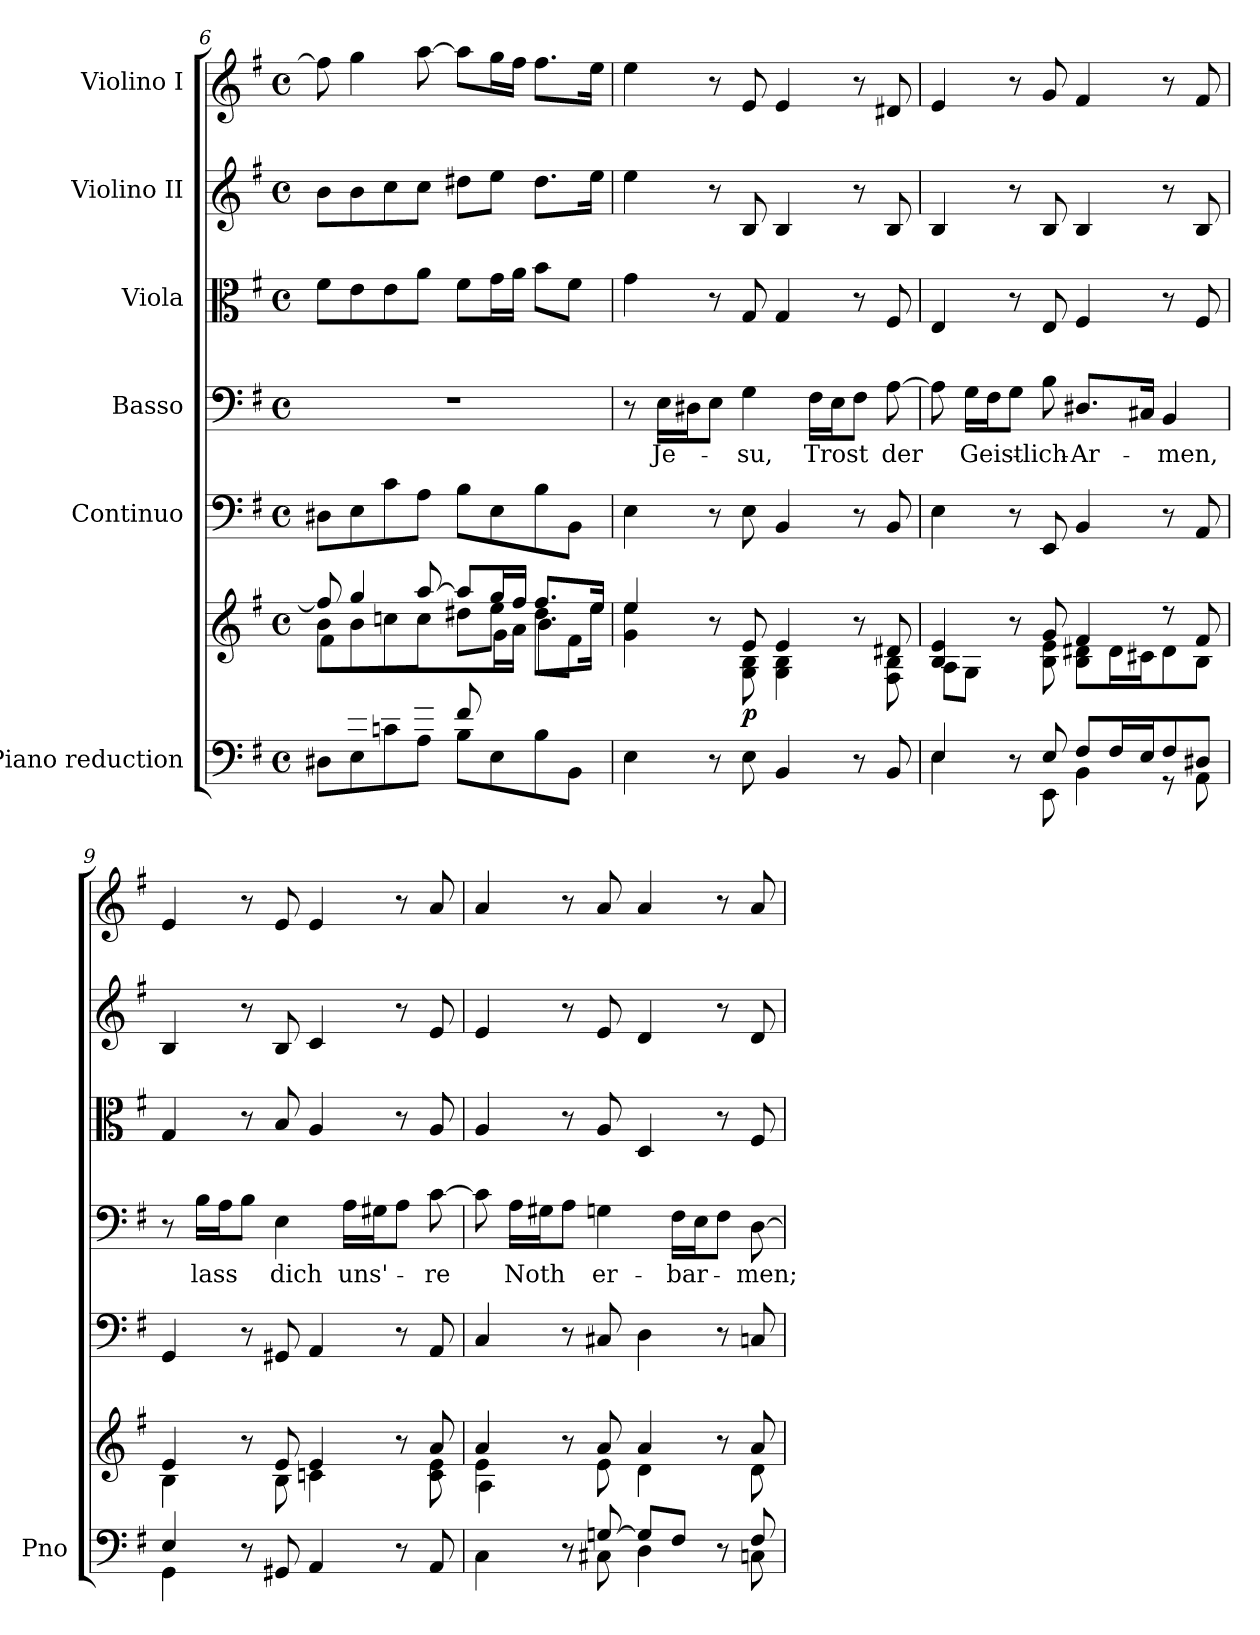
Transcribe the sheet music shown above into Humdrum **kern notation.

**kern	**kern	**dynam	**kern	**kern	**text	**kern	**dynam	**kern	**dynam	**kern	**dynam
*part6	*part6	*part6	*part5	*part4	*part4	*part3	*part3	*part2	*part2	*part1	*part1
*staff7	*staff6	*staff6/7	*staff5	*staff4	*staff4	*staff3	*staff3	*staff2	*staff2	*staff1	*staff1
*I"Piano reduction	*	*	*I"Continuo	*I"Basso	*	*I"Viola	*	*I"Violino II	*	*I"Violino I	*
*I'Pno	*	*	*	*	*	*	*	*	*	*	*
*clefF4	*clefG2	*	*clefF4	*clefF4	*	*clefC3	*	*clefG2	*	*clefG2	*
*k[f#]	*k[f#]	*	*k[f#]	*k[f#]	*	*k[f#]	*	*k[f#]	*	*k[f#]	*
*M4/4	*M4/4	*	*M4/4	*M4/4	*	*M4/4	*	*M4/4	*	*M4/4	*
*met(c)	*met(c)	*	*met(c)	*met(c)	*	*met(c)	*	*met(c)	*	*met(c)	*
=6	=6	=6	=6	=6	=6	=6	=6	=6	=6	=6	=6
*^	*^	*	*	*	*	*	*	*	*	*	*
*	*	*	*^	*	*	*	*	*	*	*	*	*	*
8ryy	8D#X\L	8ff#/]	8b\L	8f#\L	.	8D#X\L	1r	.	8f#\L	.	8b\L	.	8ff#\]	.
8e/	8E\	4gg/	8b\	2ryy	.	8E\	.	.	8e\	.	8b\	.	4gg\	.
8e/	8cn\	.	8ccn\	.	.	8c\	.	.	8e\	.	8cc\	.	.	.
8a/J	8A\J	[8aa/	8cc\J	.	.	8A\J	.	.	8a\J	.	8cc\J	.	[8aa\	.
8f#/L	8B\L	8aa/L]	8dd#X\L	.	.	8B\L	.	.	8f#\L	.	8dd#X\L	.	8aa\L]	.
4.ryy	8E\	16gg/L	8ee\J	16g\L	.	8E\	.	.	16g\L	.	8ee\J	.	16gg\L	.
.	.	16ff#/JJ	.	16a\JJ	.	.	.	.	16a\JJ	.	.	.	16ff#\JJ	.
.	8B\	8.ff#/L	8.dd#\L	8b\L	.	8B\	.	.	8b\L	.	8.dd#\L	.	8.ff#\L	.
.	8BB\J	.	.	8f#\J	.	8BB\J	.	.	8f#\J	.	.	.	.	.
.	.	16ee/Jk	16ee\Jk	.	.	.	.	.	.	.	16ee\Jk	.	16ee\Jk	.
*v	*v	*	*	*	*	*	*	*	*	*	*	*	*	*
*	*	*v	*v	*	*	*	*	*	*	*	*	*	*
=7	=7	=7	=7	=7	=7	=7	=7	=7	=7	=7	=7	=7
4E\	4ee/	4g\ 4ee\	.	4E\	8r	.	4g\	.	4ee\	.	4ee\	.
!	!	!	!	!	!	!LO:LY:b	!	!	!	!	!	!
.	.	.	.	.	16E\LL	Je-	.	.	.	.	.	.
.	.	.	.	.	16D#X\J	.	.	.	.	.	.	.
8r	8r	8ryy	.	8r	8E\J	.	8r	.	8r	.	8r	.
!	!	!	!LO:DY:b	!	!	!LO:LY:b	!	!LO:DY:b	!	!LO:DY:b	!	!LO:DY:b
8E\	8e/	8G\ 8B\	p	8E\	4G\	-su,	8G/	other-dynamics	8B/	other-dynamics	8e/	other-dynamics
4BB/	4e/	4G\ 4B\	.	4BB/	.	.	4G/	.	4B/	.	4e/	.
!	!	!	!	!	!	!LO:LY:b	!	!	!	!	!	!
.	.	.	.	.	16F#\LL	Trost	.	.	.	.	.	.
.	.	.	.	.	16E\J	.	.	.	.	.	.	.
8r	8r	8ryy	.	8r	8F#\J	.	8r	.	8r	.	8r	.
!	!	!	!	!	!	!LO:LY:b	!	!	!	!	!	!
8BB/	8d#X/	8F#\ 8B\	.	8BB/	[8A\	der	8F#/	.	8B/	.	8d#X/	.
=8	=8	=8	=8	=8	=8	=8	=8	=8	=8	=8	=8	=8
*^	*	*	*	*	*	*	*	*	*	*	*	*
4E/	4E\	4B/ 4e/	8A\L	.	4E\	8A\]	.	4E/	.	4B/	.	4e/	.
!	!	!	!	!	!	!	!LO:LY:b	!	!	!	!	!	!
.	.	.	8G\J	.	.	16G\LL	Geist-	.	.	.	.	.	.
.	.	.	.	.	.	16F#\J	.	.	.	.	.	.	.
8r	8ryy	8r	8ryy	.	8r	8G\J	.	8r	.	8r	.	8r	.
!	!	!	!	!	!	!	!LO:LY:b	!	!	!	!	!	!
8E/	8EE\	8g/	8B\ 8e\	.	8EE/	8B\	-lich-	8E/	.	8B/	.	8g/	.
!	!	!	!	!	!	!	!LO:LY:b	!	!	!	!	!	!
8F#/L	4BB\	4f#/	8B\ 8d#X\L	.	4BB/	8.D#X/L	-Ar-	4F#/	.	4B/	.	4f#/	.
16F#/L	.	.	16d#\L	.	.	.	.	.	.	.	.	.	.
16E/J	.	.	16c#X\J	.	.	16C#X/Jk	.	.	.	.	.	.	.
!	!	!	!	!	!	!	!LO:LY:b	!	!	!	!	!	!
8F#/	8r	8r	8d#\	.	8r	4BB/	-men,	8r	.	8r	.	8r	.
8D#X/J	8AA\	8f#/	8B\J	.	8AA/	.	.	8F#/	.	8B/	.	8f#/	.
!!LO:PB:g=z
=9	=9	=9	=9	=9	=9	=9	=9	=9	=9	=9	=9	=9	=9
4E/	4GG\	4e/	4B\	.	4GG/	8r	.	4G/	.	4B/	.	4e/	.
!	!	!	!	!	!	!	!LO:LY:b	!	!	!	!	!	!
.	.	.	.	.	.	16B\LL	lass	.	.	.	.	.	.
.	.	.	.	.	.	16A\J	.	.	.	.	.	.	.
8r	4ryy	8r	8ryy	.	8r	8B\J	.	8r	.	8r	.	8r	.
!	!	!	!	!	!	!	!LO:LY:b	!	!	!	!	!	!
8GG#X/	.	8e/	8B\	.	8GG#X/	4E\	dich	8B/	.	8B/	.	8e/	.
4AA/	2ryy	4e/	4cn\	.	4AA/	.	.	4A/	.	4c/	.	4e/	.
!	!	!	!	!	!	!	!LO:LY:b	!	!	!	!	!	!
.	.	.	.	.	.	16A\LL	uns'-	.	.	.	.	.	.
.	.	.	.	.	.	16G#X\J	.	.	.	.	.	.	.
8r	.	8r	8ryy	.	8r	8A\J	.	8r	.	8r	.	8r	.
!	!	!	!	!	!	!	!LO:LY:b	!	!	!	!	!	!
8AA/	.	8a/	8c\ 8e\	.	8AA/	[8c\	-re	8A/	.	8e/	.	8a/	.
=10	=10	=10	=10	=10	=10	=10	=10	=10	=10	=10	=10	=10	=10
*	*	*	*^	*	*	*	*	*	*	*	*	*	*
4ryy	4C\	4a/	4e\	4A\	.	4C/	8c\]	.	4A/	.	4e/	.	4a/	.
!	!	!	!	!	!	!	!	!LO:LY:b	!	!	!	!	!	!
.	.	.	.	.	.	.	16A\LL	Noth	.	.	.	.	.	.
.	.	.	.	.	.	.	16G#X\J	.	.	.	.	.	.	.
8r	8ryy	8r	8rgyy	2.ryy	.	8r	8A\J	.	8r	.	8r	.	8r	.
!	!	!	!	!	!	!	!	!LO:LY:b	!	!	!	!	!	!
[8Gn/	8C#X\	8a/	8e\	.	.	8C#X/	4Gn\	er-	8A/	.	8e/	.	8a/	.
8G/L]	4D\	4a/	4d\	.	.	4D\	.	.	4D/	.	4d/	.	4a/	.
!	!	!	!	!	!	!	!	!LO:LY:b	!	!	!	!	!	!
8F#/J	.	.	.	.	.	.	16F#\LL	-bar-	.	.	.	.	.	.
.	.	.	.	.	.	.	16E\J	.	.	.	.	.	.	.
8r	8ryy	8r	8ryy	.	.	8r	8F#\J	.	8r	.	8r	.	8r	.
!	!	!	!	!	!	!	!	!LO:LY:b	!	!	!	!	!	!
8F#/	8Cn\	8a/	8d\	.	.	8Cn/	[8D\	-men;	8F#/	.	8d/	.	8a/	.
*v	*v	*	*	*	*	*	*	*	*	*	*	*	*	*
*	*v	*v	*v	*	*	*	*	*	*	*	*	*	*
=	=	=	=	=	=	=	=	=	=	=	=
*-	*-	*-	*-	*-	*-	*-	*-	*-	*-	*-	*-
